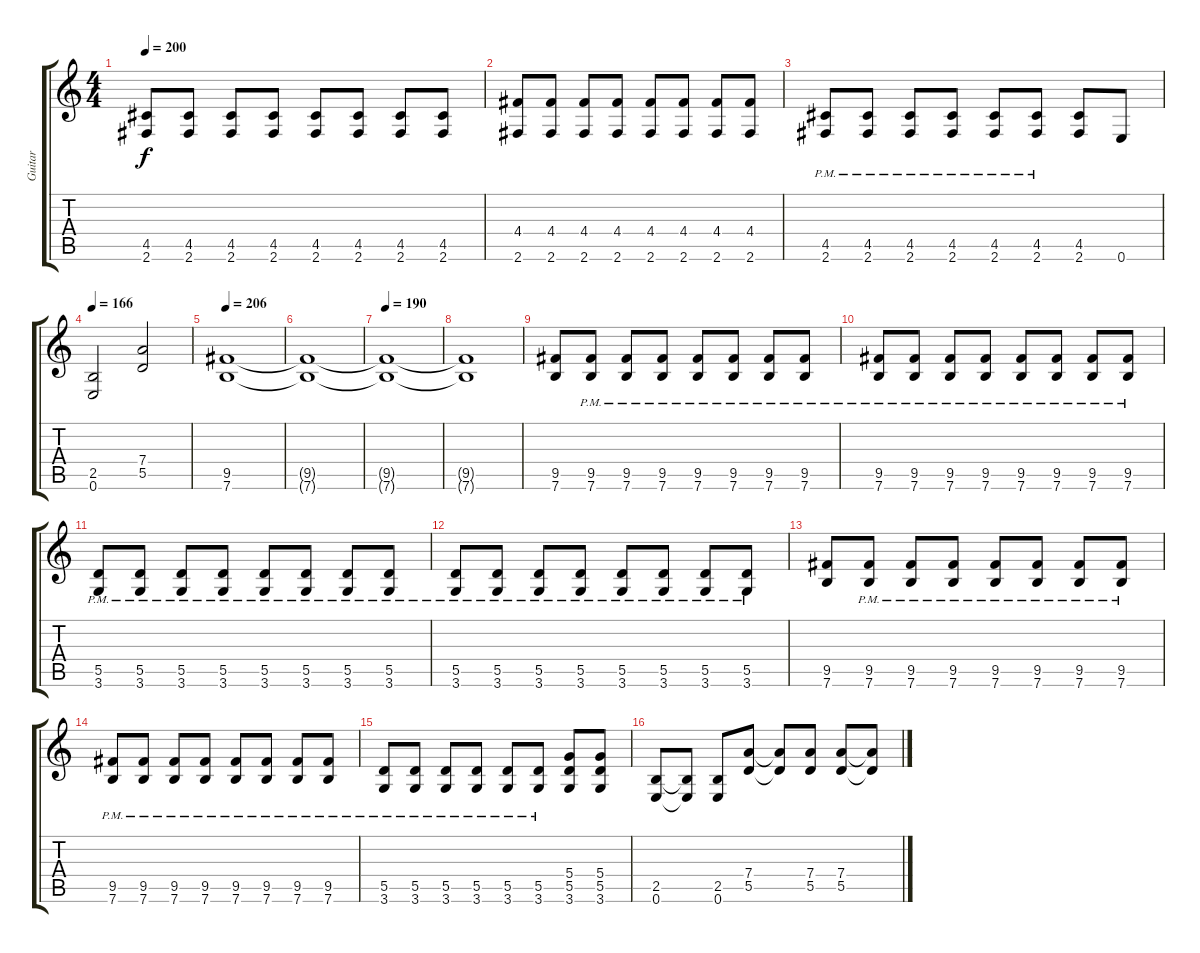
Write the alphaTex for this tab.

\track ("Guitar" "Guitar") {instrument overdrivenguitar}
\staff {score tabs}
\tuning (E4 B3 G3 D3 A2 E2) {hide}
\ts (4 4)
\tempo 200
\clef g2
\ks c
(4.5 2.6).8{dy f} (4.5 2.6).8 (4.5 2.6).8 (4.5 2.6).8 (4.5 2.6).8 (4.5 2.6).8 (4.5 2.6).8 (4.5 2.6).8 |
(4.4 2.6).8 (4.4 2.6).8 (4.4 2.6).8 (4.4 2.6).8 (4.4 2.6).8 (4.4 2.6).8 (4.4 2.6).8 (4.4 2.6).8 |
(4.5{pm} 2.6{pm}).8 (4.5{pm} 2.6{pm}).8 (4.5{pm} 2.6{pm}).8 (4.5{pm} 2.6{pm}).8 (4.5{pm} 2.6{pm}).8 (4.5{pm} 2.6{pm}).8 (4.5 2.6).8 0.6.8 |
\tempo 166
(2.5 0.6).2 (7.4 5.5).2 |
\tempo 206
(9.5 7.6).1 |
(9.5{t} 7.6{t}).1 |
\tempo 190
(9.5{t} 7.6{t}).1 |
(9.5{t} 7.6{t}).1 |
(9.5 7.6).8 (9.5{pm} 7.6{pm}).8 (9.5{pm} 7.6{pm}).8 (9.5{pm} 7.6{pm}).8 (9.5{pm} 7.6{pm}).8 (9.5{pm} 7.6{pm}).8 (9.5{pm} 7.6{pm}).8 (9.5{pm} 7.6{pm}).8 |
(9.5{pm} 7.6{pm}).8 (9.5{pm} 7.6{pm}).8 (9.5{pm} 7.6{pm}).8 (9.5{pm} 7.6{pm}).8 (9.5{pm} 7.6{pm}).8 (9.5{pm} 7.6{pm}).8 (9.5{pm} 7.6{pm}).8 (9.5{pm} 7.6{pm}).8 |
(5.5{pm} 3.6{pm}).8 (5.5{pm} 3.6{pm}).8 (5.5{pm} 3.6{pm}).8 (5.5{pm} 3.6{pm}).8 (5.5{pm} 3.6{pm}).8 (5.5{pm} 3.6{pm}).8 (5.5{pm} 3.6{pm}).8 (5.5{pm} 3.6{pm}).8 |
(5.5{pm} 3.6{pm}).8 (5.5{pm} 3.6{pm}).8 (5.5{pm} 3.6{pm}).8 (5.5{pm} 3.6{pm}).8 (5.5{pm} 3.6{pm}).8 (5.5{pm} 3.6{pm}).8 (5.5{pm} 3.6{pm}).8 (5.5{pm} 3.6{pm}).8 |
(9.5 7.6).8 (9.5{pm} 7.6{pm}).8 (9.5{pm} 7.6{pm}).8 (9.5{pm} 7.6{pm}).8 (9.5{pm} 7.6{pm}).8 (9.5{pm} 7.6{pm}).8 (9.5{pm} 7.6{pm}).8 (9.5{pm} 7.6{pm}).8 |
(9.5{pm} 7.6{pm}).8 (9.5{pm} 7.6{pm}).8 (9.5{pm} 7.6{pm}).8 (9.5{pm} 7.6{pm}).8 (9.5{pm} 7.6{pm}).8 (9.5{pm} 7.6{pm}).8 (9.5{pm} 7.6{pm}).8 (9.5{pm} 7.6{pm}).8 |
(5.5{pm} 3.6{pm}).8 (5.5{pm} 3.6{pm}).8 (5.5{pm} 3.6{pm}).8 (5.5{pm} 3.6{pm}).8 (5.5 3.6{pm}).8 (5.5 3.6{pm}).8 (5.4 5.5 3.6).8 (5.4 5.5 3.6).8 |
(2.5 0.6).8 (2.5{t} 0.6{t}).8 (2.5 0.6).8 (7.4 5.5).8 (7.4{t} 5.5{t}).8 (7.4 5.5).8 (7.4 5.5).8 (7.4{t} 5.5{t}).8
